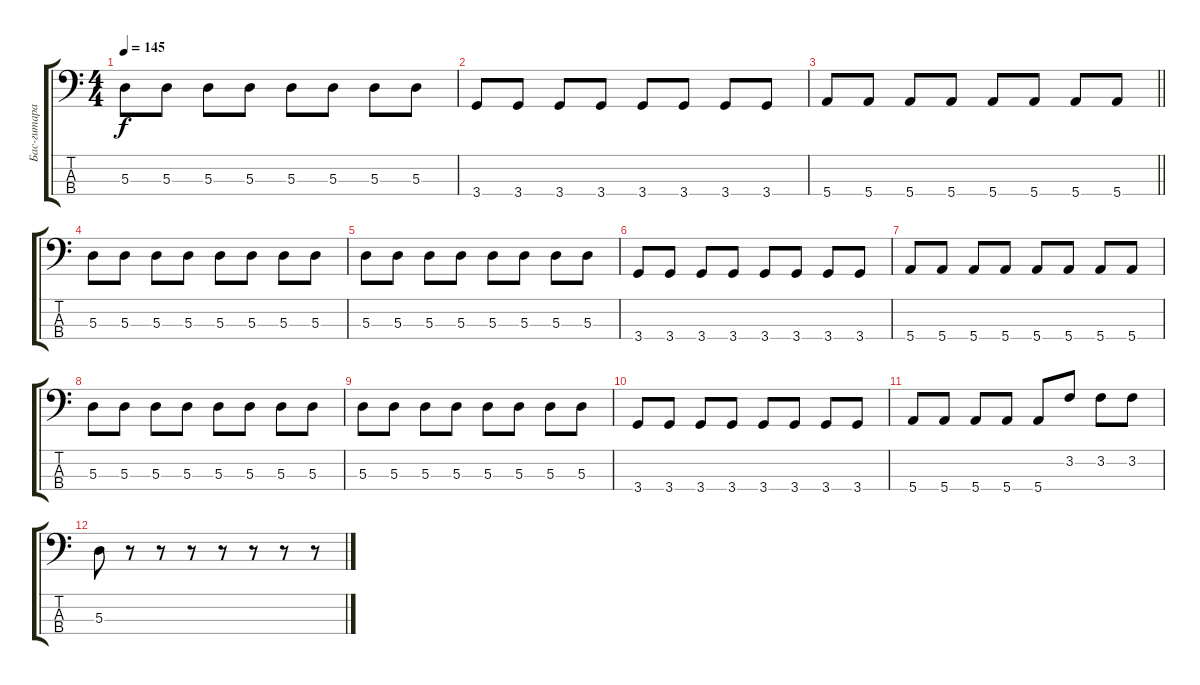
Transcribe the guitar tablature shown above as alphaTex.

\track ("Бас-гитара" "Бас-гитара") {instrument electricbassfinger}
\staff {score tabs}
\tuning (G2 D2 A1 E1) {hide}
\ts (4 4)
\tempo 145
\clef f4
\ks c
5.3.8{dy f} 5.3.8 5.3.8 5.3.8 5.3.8 5.3.8 5.3.8 5.3.8 |
3.4.8 3.4.8 3.4.8 3.4.8 3.4.8 3.4.8 3.4.8 3.4.8 |
\barLineRight lightlight
5.4.8 5.4.8 5.4.8 5.4.8 5.4.8 5.4.8 5.4.8 5.4.8 |
5.3.8 5.3.8 5.3.8 5.3.8 5.3.8 5.3.8 5.3.8 5.3.8 |
5.3.8 5.3.8 5.3.8 5.3.8 5.3.8 5.3.8 5.3.8 5.3.8 |
3.4.8 3.4.8 3.4.8 3.4.8 3.4.8 3.4.8 3.4.8 3.4.8 |
5.4.8 5.4.8 5.4.8 5.4.8 5.4.8 5.4.8 5.4.8 5.4.8 |
5.3.8 5.3.8 5.3.8 5.3.8 5.3.8 5.3.8 5.3.8 5.3.8 |
5.3.8 5.3.8 5.3.8 5.3.8 5.3.8 5.3.8 5.3.8 5.3.8 |
3.4.8 3.4.8 3.4.8 3.4.8 3.4.8 3.4.8 3.4.8 3.4.8 |
5.4.8 5.4.8 5.4.8 5.4.8 5.4.8 3.2.8 3.2.8 3.2.8 |
5.3.8 r.8 r.8 r.8 r.8 r.8 r.8 r.8
